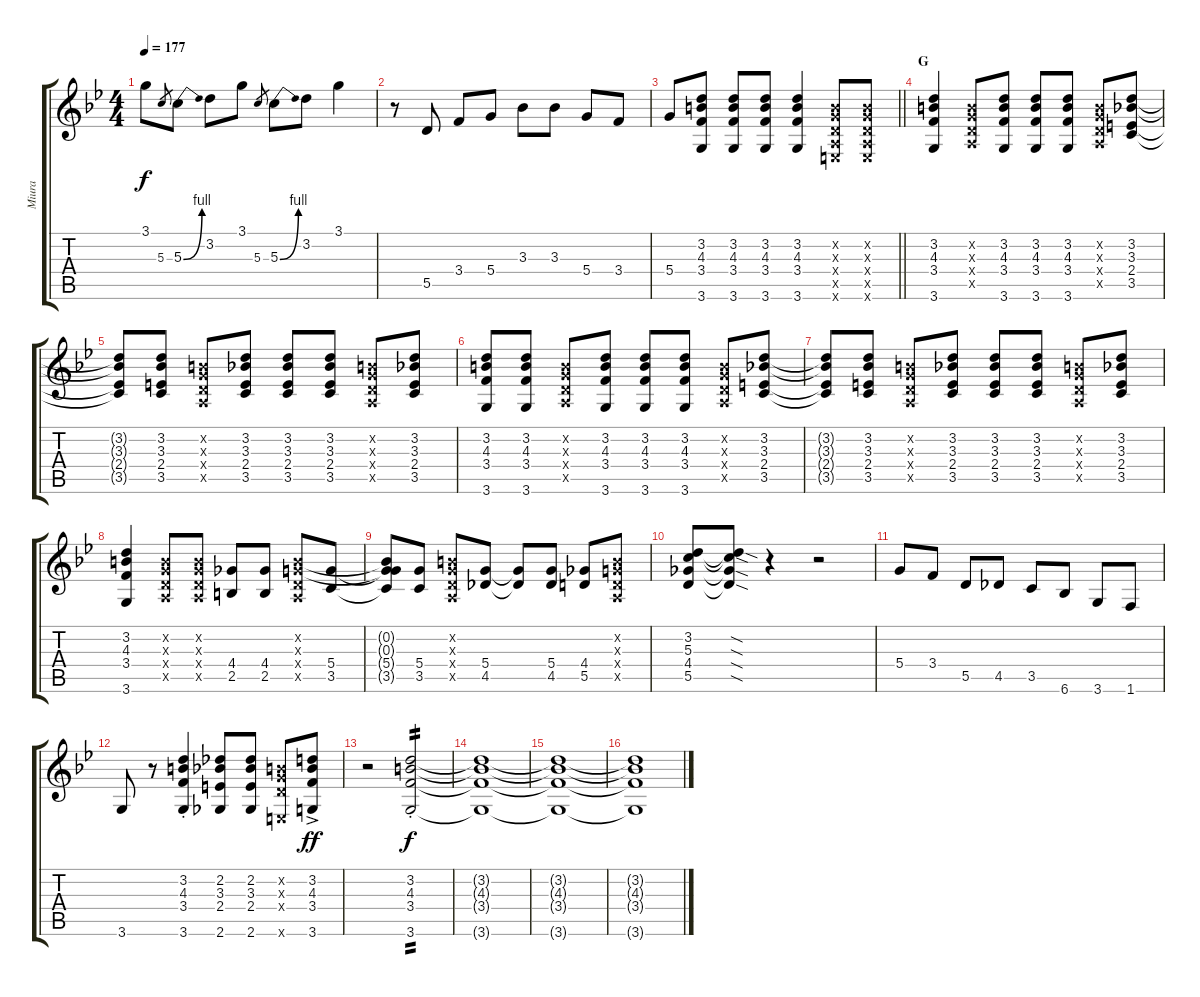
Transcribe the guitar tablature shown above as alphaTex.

\track ("Miura" "Miura") {instrument acousticguitarsteel}
\staff {score tabs}
\tuning (E4 B3 G3 D3 A2 E2) {hide}
\ts (4 4)
\tempo 177
\clef g2
\ks bb
3.1.8{dy f} 5.3.8{gr} 5.3{be (bend 0 0 60 4)}.8 3.2.8 3.1.8 5.3.8{gr} 5.3{be (bend 0 0 60 4)}.8 3.2.8 3.1.4 |
r.8 5.5.8 3.4.8 5.4.8 3.3.8 3.3.8 5.4.8 3.4.8 |
\barLineRight lightlight
5.4.8 (3.2 4.3 3.4 3.6).8 (3.2 4.3 3.4 3.6).8 (3.2 4.3 3.4 3.6).8 (3.2 4.3 3.4 3.6).4 (0.2{x} 0.3{x} 0.4{x} 0.5{x} 0.6{x}).8 (0.2{x} 0.3{x} 0.4{x} 0.5{x} 0.6{x}).8 |
\section ("" "G")
(3.2 4.3 3.4 3.6).4 (0.2{x} 0.3{x} 0.4{x} 0.5{x}).8 (3.2 4.3 3.4 3.6).8 (3.2 4.3 3.4 3.6).8 (3.2 4.3 3.4 3.6).8 (0.2{x} 0.3{x} 0.4{x} 0.5{x}).8 (3.2 3.3 2.4 3.5).8 |
(3.2{t} 3.3{t} 2.4{t} 3.5{t}).8 (3.2 3.3 2.4 3.5).8 (0.2{x} 0.3{x} 0.4{x} 0.5{x}).8 (3.2 3.3 2.4 3.5).8 (3.2 3.3 2.4 3.5).8 (3.2 3.3 2.4 3.5).8 (0.2{x} 0.3{x} 0.4{x} 0.5{x}).8 (3.2 3.3 2.4 3.5).8 |
(3.2 4.3 3.4 3.6).8 (3.2 4.3 3.4 3.6).8 (0.2{x} 0.3{x} 0.4{x} 0.5{x}).8 (3.2 4.3 3.4 3.6).8 (3.2 4.3 3.4 3.6).8 (3.2 4.3 3.4 3.6).8 (0.2{x} 0.3{x} 0.4{x} 0.5{x}).8 (3.2 3.3 2.4 3.5).8 |
(3.2{t} 3.3{t} 2.4{t} 3.5{t}).8 (3.2 3.3 2.4 3.5).8 (0.2{x} 0.3{x} 0.4{x} 0.5{x}).8 (3.2 3.3 2.4 3.5).8 (3.2 3.3 2.4 3.5).8 (3.2 3.3 2.4 3.5).8 (0.2{x} 0.3{x} 0.4{x} 0.5{x}).8 (3.2 3.3 2.4 3.5).8 |
(3.2 4.3 3.4 3.6).4 (0.2{x} 0.3{x} 0.4{x} 0.5{x}).8 (0.2{x} 0.3{x} 0.4{x} 0.5{x}).8 (4.4 2.5).8 (4.4 2.5).8 (0.2{x} 0.3{x} 0.4{x} 0.5{x}).8 (5.4 3.5).8 |
(0.2{t} 0.3{t} 5.4{t} 3.5{t}).8 (5.4 3.5).8 (0.2{x} 0.3{x} 0.4{x} 0.5{x}).8 (5.4 4.5).8 (5.4{t} 4.5{t}).8 (5.4 4.5).8 (4.4 5.5).8 (0.2{x} 0.3{x} 0.4{x} 0.5{x}).8 |
(3.2 5.3 4.4 5.5).8 (3.2{sod t} 5.3{sod t} 4.4{sod t} 5.5{sod t}).8 r.4 r.2 |
5.4.8 3.4.8 5.5.8 4.5.8 3.5.8 6.6.8 3.6.8 1.6.8 |
3.6.8 r.8 (3.2{st} 4.3{st} 3.4{st} 3.6{st}).4 (2.2 3.3 2.4 2.6).8 (2.2 3.3 2.4 2.6).8 (0.2{x} 0.3{x} 0.4{x} 0.6{x}).8 (3.2{ac} 4.3{ac} 3.4{ac} 3.6{ac}).8{dy ff} |
r.2 (3.2{st} 4.3{st} 3.4{st} 3.6{st}).2{tp 2 dy f} |
(3.2{t} 4.3{t} 3.4{t} 3.6{t}).1 |
(3.2{t} 4.3{t} 3.4{t} 3.6{t}).1 |
(3.2{t} 4.3{t} 3.4{t} 3.6{t}).1
